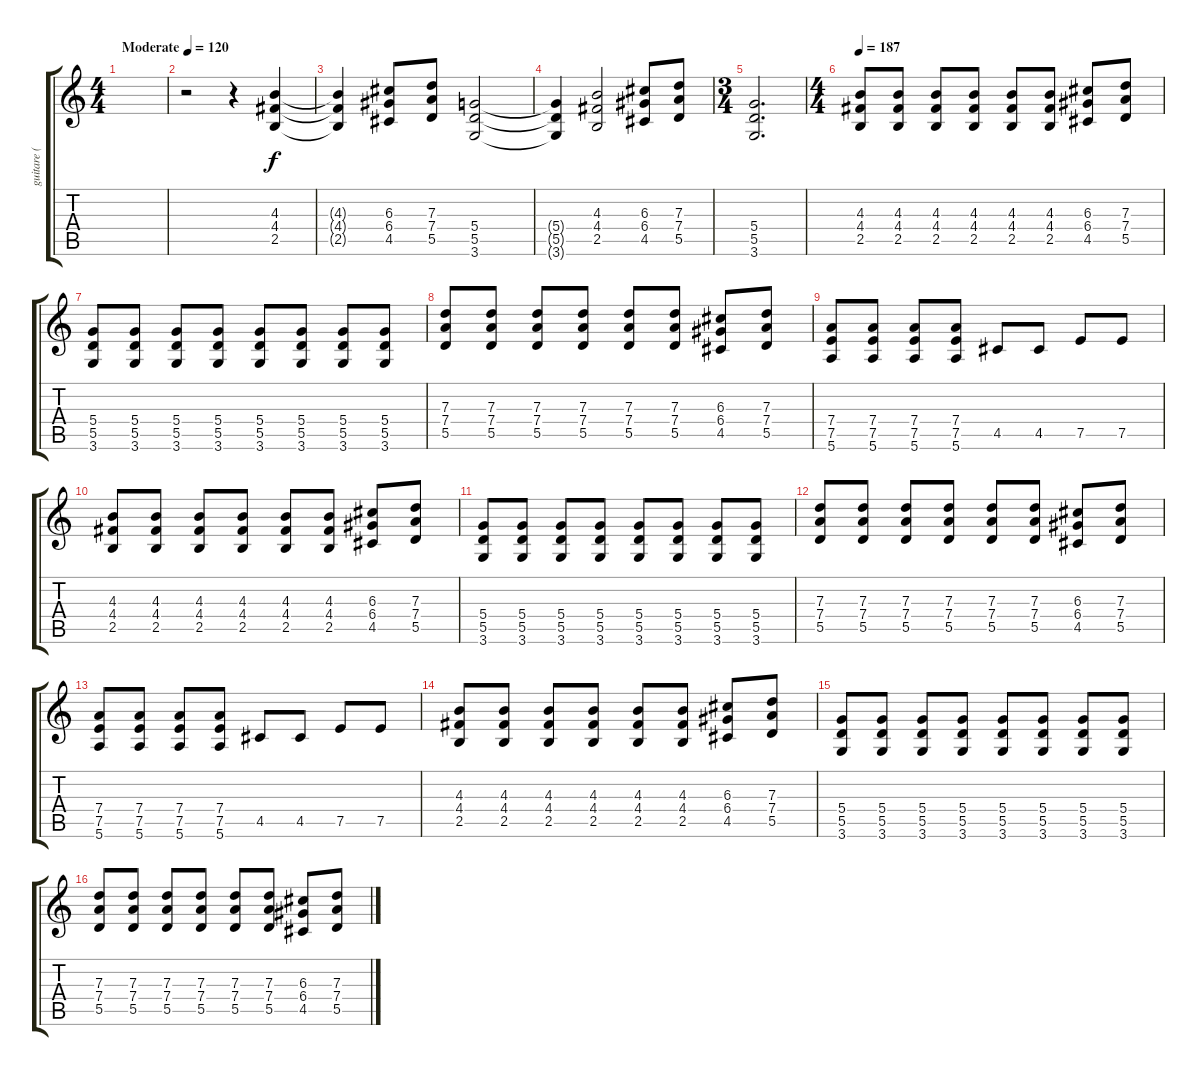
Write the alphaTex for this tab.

\track ("guitare ( 2 slp ) " "guitare ( ") {instrument distortionguitar}
\staff {score tabs}
\tuning (E4 B3 G3 D3 A2 E2) {hide}
\ts (4 4)
\tempo (120 "Moderate")
\clef g2
\ks c
|
r.2 r.4 (4.3 4.4 2.5).4 |
(4.3{t} 4.4{t} 2.5{t}).4 (6.3 6.4 4.5).8 (7.3 7.4 5.5).8 (5.4 5.5 3.6).2 |
(5.4{t} 5.5{t} 3.6{t}).4 (4.3 4.4 2.5).2 (6.3 6.4 4.5).8 (7.3 7.4 5.5).8 |
\ts (3 4)
(5.4 5.5 3.6).2{d} |
\ts (4 4)
\tempo 187
(4.3 4.4 2.5).8 (4.3 4.4 2.5).8 (4.3 4.4 2.5).8 (4.3 4.4 2.5).8 (4.3 4.4 2.5).8 (4.3 4.4 2.5).8 (6.3 6.4 4.5).8 (7.3 7.4 5.5).8 |
(5.4 5.5 3.6).8 (5.4 5.5 3.6).8 (5.4 5.5 3.6).8 (5.4 5.5 3.6).8 (5.4 5.5 3.6).8 (5.4 5.5 3.6).8 (5.4 5.5 3.6).8 (5.4 5.5 3.6).8 |
(7.3 7.4 5.5).8 (7.3 7.4 5.5).8 (7.3 7.4 5.5).8 (7.3 7.4 5.5).8 (7.3 7.4 5.5).8 (7.3 7.4 5.5).8 (6.3 6.4 4.5).8 (7.3 7.4 5.5).8 |
(7.4 7.5 5.6).8 (7.4 7.5 5.6).8 (7.4 7.5 5.6).8 (7.4 7.5 5.6).8 4.5.8 4.5.8 7.5.8 7.5.8 |
(4.3 4.4 2.5).8 (4.3 4.4 2.5).8 (4.3 4.4 2.5).8 (4.3 4.4 2.5).8 (4.3 4.4 2.5).8 (4.3 4.4 2.5).8 (6.3 6.4 4.5).8 (7.3 7.4 5.5).8 |
(5.4 5.5 3.6).8 (5.4 5.5 3.6).8 (5.4 5.5 3.6).8 (5.4 5.5 3.6).8 (5.4 5.5 3.6).8 (5.4 5.5 3.6).8 (5.4 5.5 3.6).8 (5.4 5.5 3.6).8 |
(7.3 7.4 5.5).8 (7.3 7.4 5.5).8 (7.3 7.4 5.5).8 (7.3 7.4 5.5).8 (7.3 7.4 5.5).8 (7.3 7.4 5.5).8 (6.3 6.4 4.5).8 (7.3 7.4 5.5).8 |
(7.4 7.5 5.6).8 (7.4 7.5 5.6).8 (7.4 7.5 5.6).8 (7.4 7.5 5.6).8 4.5.8 4.5.8 7.5.8 7.5.8 |
(4.3 4.4 2.5).8 (4.3 4.4 2.5).8 (4.3 4.4 2.5).8 (4.3 4.4 2.5).8 (4.3 4.4 2.5).8 (4.3 4.4 2.5).8 (6.3 6.4 4.5).8 (7.3 7.4 5.5).8 |
(5.4 5.5 3.6).8 (5.4 5.5 3.6).8 (5.4 5.5 3.6).8 (5.4 5.5 3.6).8 (5.4 5.5 3.6).8 (5.4 5.5 3.6).8 (5.4 5.5 3.6).8 (5.4 5.5 3.6).8 |
(7.3 7.4 5.5).8 (7.3 7.4 5.5).8 (7.3 7.4 5.5).8 (7.3 7.4 5.5).8 (7.3 7.4 5.5).8 (7.3 7.4 5.5).8 (6.3 6.4 4.5).8 (7.3 7.4 5.5).8
